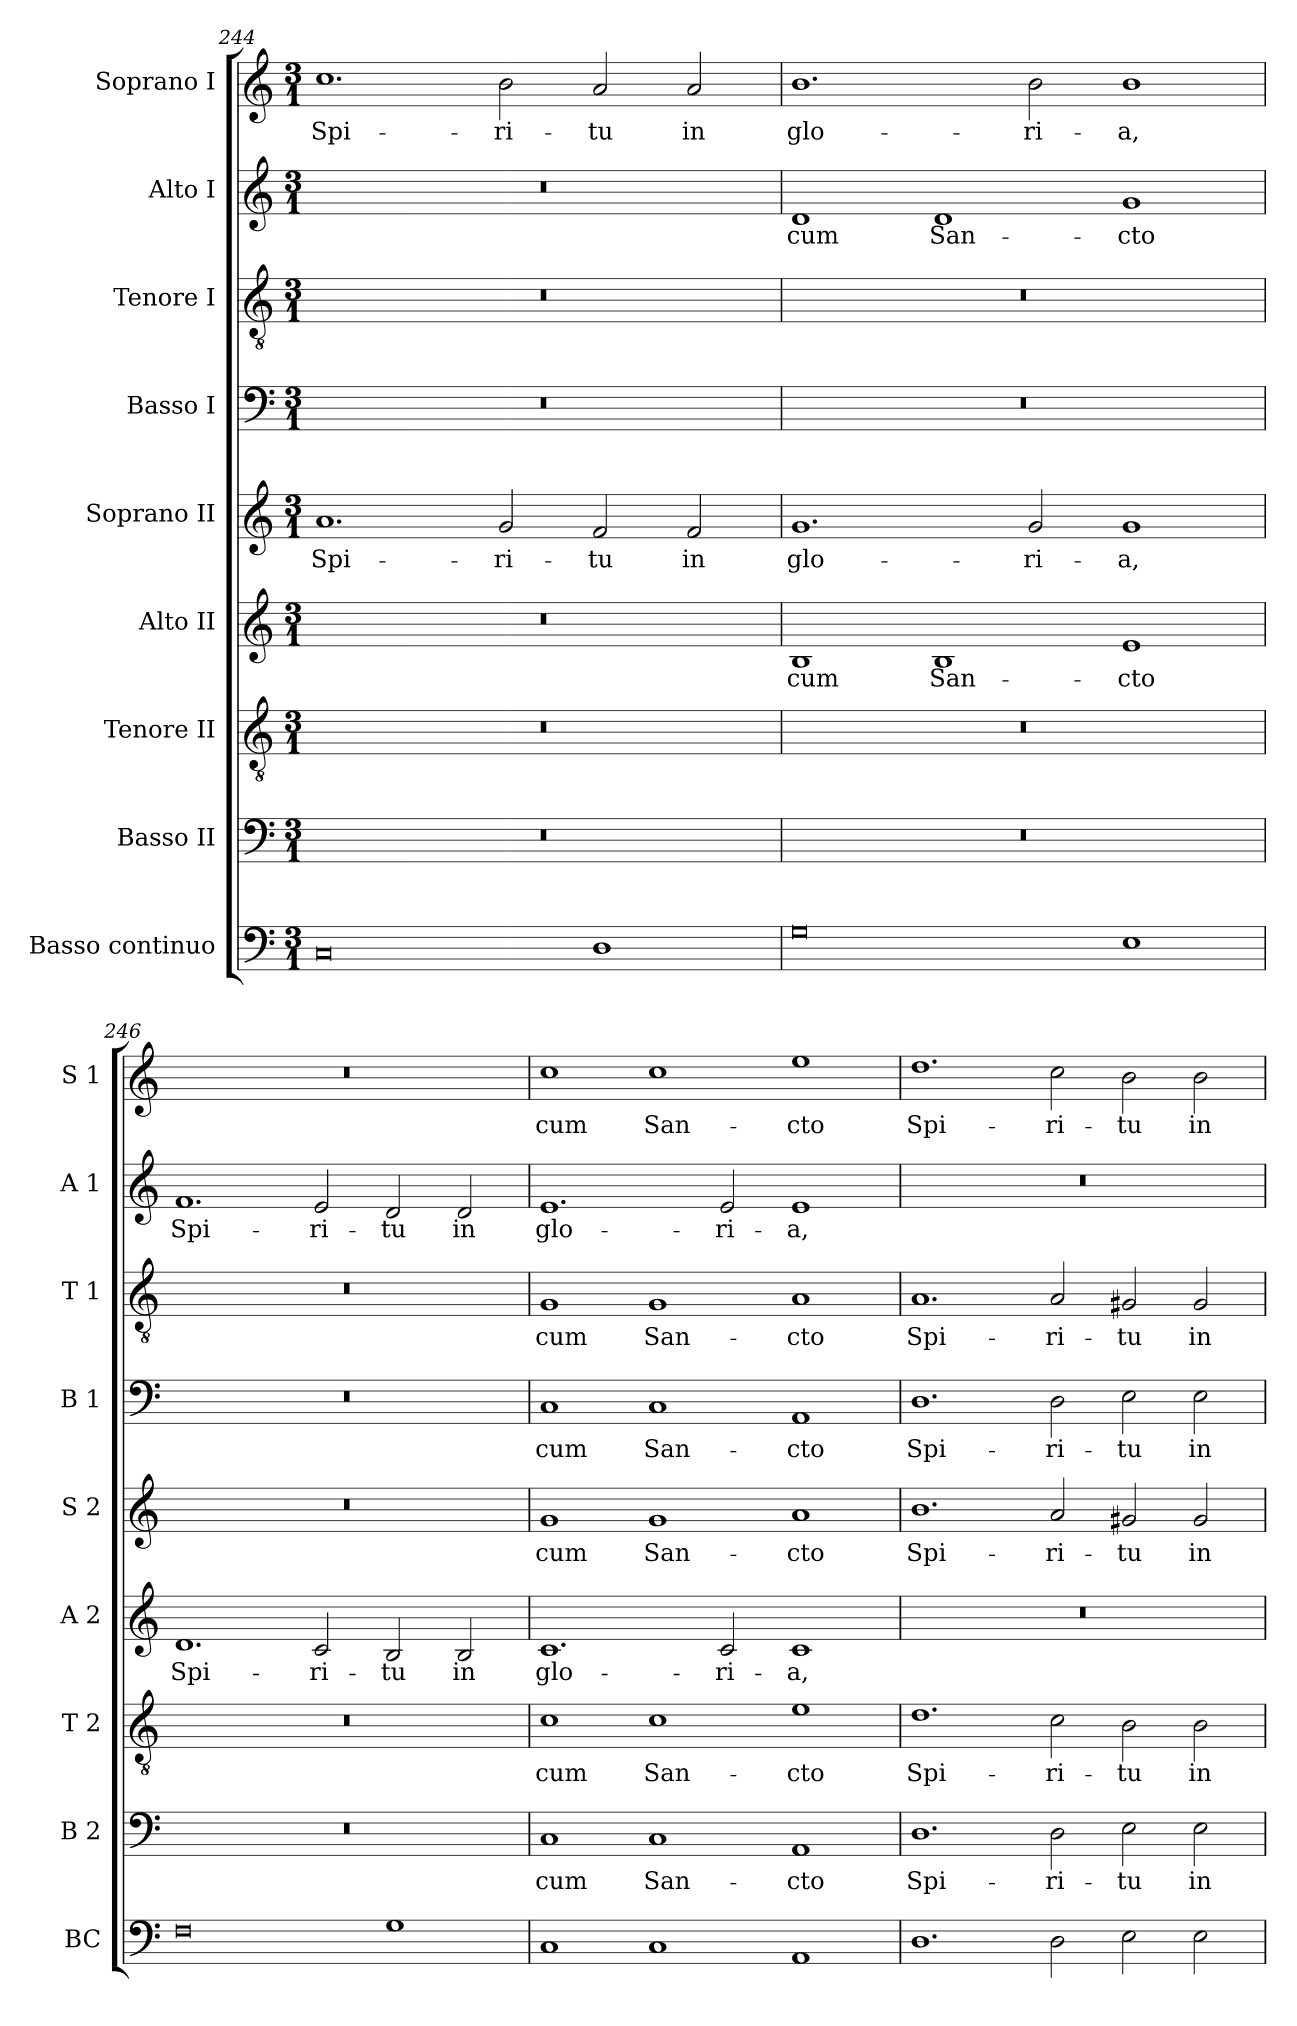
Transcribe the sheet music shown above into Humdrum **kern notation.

**kern	**kern	**text	**kern	**text	**kern	**text	**kern	**text	**kern	**text	**kern	**text	**kern	**text	**kern	**text
*part9	*part8	*part8	*part7	*part7	*part6	*part6	*part5	*part5	*part4	*part4	*part3	*part3	*part2	*part2	*part1	*part1
*staff9	*staff8	*staff8	*staff7	*staff7	*staff6	*staff6	*staff5	*staff5	*staff4	*staff4	*staff3	*staff3	*staff2	*staff2	*staff1	*staff1
*I"Basso continuo	*I"Basso II	*	*I"Tenore II	*	*I"Alto II	*	*I"Soprano II	*	*I"Basso I	*	*I"Tenore I	*	*I"Alto I	*	*I"Soprano I	*
*I'BC	*I'B 2	*	*I'T 2	*	*I'A 2	*	*I'S 2	*	*I'B 1	*	*I'T 1	*	*I'A 1	*	*I'S 1	*
*clefF4	*clefF4	*	*clefGv2	*	*clefG2	*	*clefG2	*	*clefF4	*	*clefGv2	*	*clefG2	*	*clefG2	*
*k[]	*k[]	*	*k[]	*	*k[]	*	*k[]	*	*k[]	*	*k[]	*	*k[]	*	*k[]	*
*C:	*C:	*	*C:	*	*C:	*	*C:	*	*C:	*	*C:	*	*C:	*	*C:	*
*M3/1	*M3/1	*	*M3/1	*	*M3/1	*	*M3/1	*	*M3/1	*	*M3/1	*	*M3/1	*	*M3/1	*
=244	=244	=244	=244	=244	=244	=244	=244	=244	=244	=244	=244	=244	=244	=244	=244	=244
!	!	!	!	!	!	!	!	!LO:LY:b	!	!	!	!	!	!	!	!LO:LY:b
0C	0.r	.	0.r	.	0.r	.	1.a	Spi-	0.r	.	0.r	.	0.r	.	1.cc	Spi-
!	!	!	!	!	!	!	!	!LO:LY:b	!	!	!	!	!	!	!	!LO:LY:b
.	.	.	.	.	.	.	2g/	-ri-	.	.	.	.	.	.	2b\	-ri-
!	!	!	!	!	!	!	!	!LO:LY:b	!	!	!	!	!	!	!	!LO:LY:b
1D	.	.	.	.	.	.	2f/	-tu	.	.	.	.	.	.	2a/	-tu
!	!	!	!	!	!	!	!	!LO:LY:b	!	!	!	!	!	!	!	!LO:LY:b
.	.	.	.	.	.	.	2f/	in	.	.	.	.	.	.	2a/	in
=245	=245	=245	=245	=245	=245	=245	=245	=245	=245	=245	=245	=245	=245	=245	=245	=245
!	!	!	!	!	!	!LO:LY:b	!	!LO:LY:b	!	!	!	!	!	!LO:LY:b	!	!LO:LY:b
0G	0.r	.	0.r	.	1B	cum	1.g	glo-	0.r	.	0.r	.	1d	cum	1.b	glo-
!	!	!	!	!	!	!LO:LY:b	!	!	!	!	!	!	!	!LO:LY:b	!	!
.	.	.	.	.	1B	San-	.	.	.	.	.	.	1d	San-	.	.
!	!	!	!	!	!	!	!	!LO:LY:b	!	!	!	!	!	!	!	!LO:LY:b
.	.	.	.	.	.	.	2g/	-ri-	.	.	.	.	.	.	2b\	-ri-
!	!	!	!	!	!	!LO:LY:b	!	!LO:LY:b	!	!	!	!	!	!LO:LY:b	!	!LO:LY:b
1E	.	.	.	.	1e	-cto	1g	-a,	.	.	.	.	1g	-cto	1b	-a,
=246	=246	=246	=246	=246	=246	=246	=246	=246	=246	=246	=246	=246	=246	=246	=246	=246
!	!	!	!	!	!	!LO:LY:b	!	!	!	!	!	!	!	!LO:LY:b	!	!
0F	0.r	.	0.r	.	1.d	Spi-	0.r	.	0.r	.	0.r	.	1.f	Spi-	0.r	.
!	!	!	!	!	!	!LO:LY:b	!	!	!	!	!	!	!	!LO:LY:b	!	!
.	.	.	.	.	2c/	-ri-	.	.	.	.	.	.	2e/	-ri-	.	.
!	!	!	!	!	!	!LO:LY:b	!	!	!	!	!	!	!	!LO:LY:b	!	!
1G	.	.	.	.	2B/	-tu	.	.	.	.	.	.	2d/	-tu	.	.
!	!	!	!	!	!	!LO:LY:b	!	!	!	!	!	!	!	!LO:LY:b	!	!
.	.	.	.	.	2B/	in	.	.	.	.	.	.	2d/	in	.	.
=247	=247	=247	=247	=247	=247	=247	=247	=247	=247	=247	=247	=247	=247	=247	=247	=247
!	!	!LO:LY:b	!	!LO:LY:b	!	!LO:LY:b	!	!LO:LY:b	!	!LO:LY:b	!	!LO:LY:b	!	!LO:LY:b	!	!LO:LY:b
1C	1C	cum	1c	cum	1.c	glo-	1g	cum	1C	cum	1G	cum	1.e	glo-	1cc	cum
!	!	!LO:LY:b	!	!LO:LY:b	!	!	!	!LO:LY:b	!	!LO:LY:b	!	!LO:LY:b	!	!	!	!LO:LY:b
1C	1C	San-	1c	San-	.	.	1g	San-	1C	San-	1G	San-	.	.	1cc	San-
!	!	!	!	!	!	!LO:LY:b	!	!	!	!	!	!	!	!LO:LY:b	!	!
.	.	.	.	.	2c/	-ri-	.	.	.	.	.	.	2e/	-ri-	.	.
!	!	!LO:LY:b	!	!LO:LY:b	!	!LO:LY:b	!	!LO:LY:b	!	!LO:LY:b	!	!LO:LY:b	!	!LO:LY:b	!	!LO:LY:b
1AA	1AA	-cto	1e	-cto	1c	-a,	1a	-cto	1AA	-cto	1A	-cto	1e	-a,	1ee	-cto
=248	=248	=248	=248	=248	=248	=248	=248	=248	=248	=248	=248	=248	=248	=248	=248	=248
!	!	!LO:LY:b	!	!LO:LY:b	!	!	!	!LO:LY:b	!	!LO:LY:b	!	!LO:LY:b	!	!	!	!LO:LY:b
1.D	1.D	Spi-	1.d	Spi-	0.r	.	1.b	Spi-	1.D	Spi-	1.A	Spi-	0.r	.	1.dd	Spi-
!	!	!LO:LY:b	!	!LO:LY:b	!	!	!	!LO:LY:b	!	!LO:LY:b	!	!LO:LY:b	!	!	!	!LO:LY:b
2D\	2D\	-ri-	2c\	-ri-	.	.	2a/	-ri-	2D\	-ri-	2A/	-ri-	.	.	2cc\	-ri-
!	!	!LO:LY:b	!	!LO:LY:b	!	!	!	!LO:LY:b	!	!LO:LY:b	!	!LO:LY:b	!	!	!	!LO:LY:b
2E\	2E\	-tu	2B\	-tu	.	.	2g#X/	-tu	2E\	-tu	2G#X/	-tu	.	.	2b\	-tu
!	!	!LO:LY:b	!	!LO:LY:b	!	!	!	!LO:LY:b	!	!LO:LY:b	!	!LO:LY:b	!	!	!	!LO:LY:b
2E\	2E\	in	2B\	in	.	.	2g#/	in	2E\	in	2G#/	in	.	.	2b\	in
=	=	=	=	=	=	=	=	=	=	=	=	=	=	=	=	=
*-	*-	*-	*-	*-	*-	*-	*-	*-	*-	*-	*-	*-	*-	*-	*-	*-
